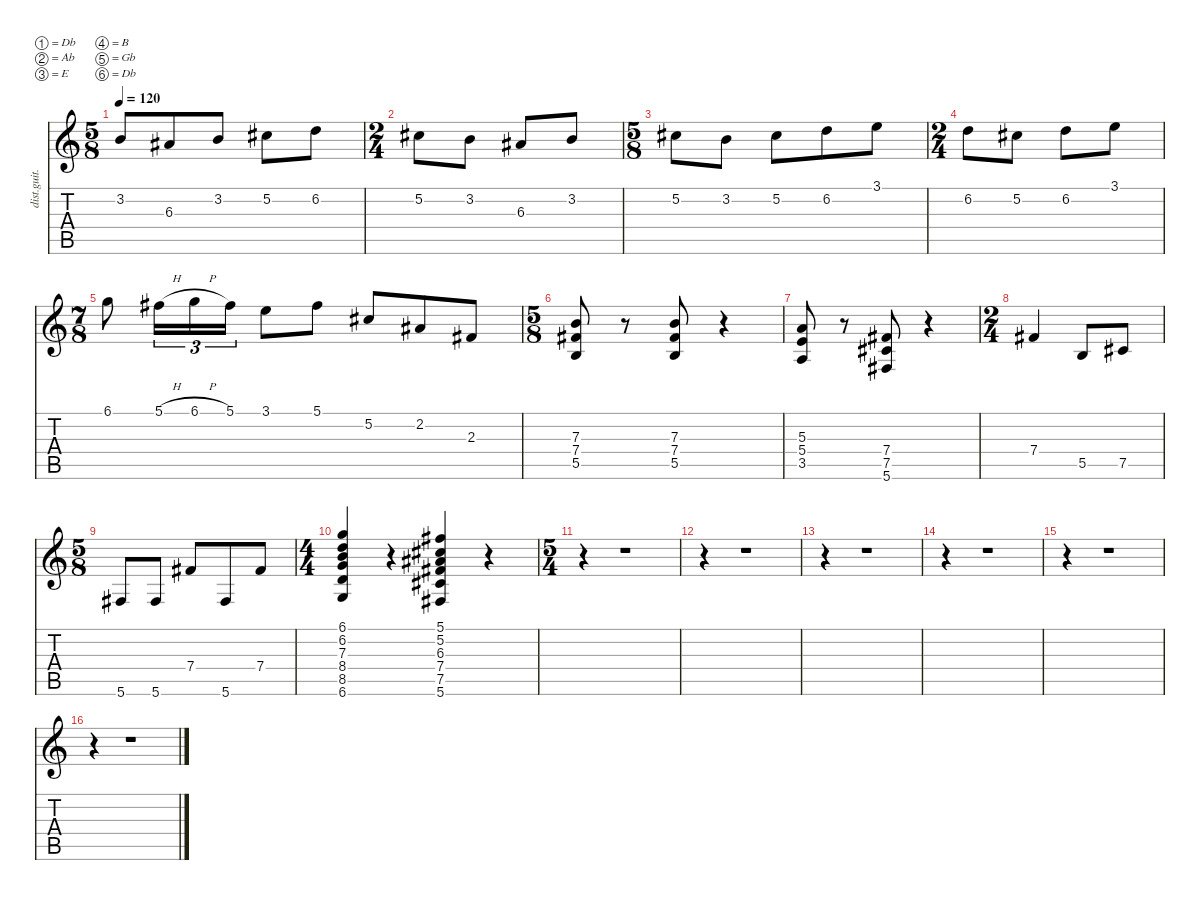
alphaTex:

\defaultSystemsLayout 4
\hideDynamics
\bracketExtendMode nobrackets
\otherSystemsTrackNameOrientation horizontal
\track ("D. Waring Gtr." "dist.guit.") {instrument distortionguitar}
\staff {score tabs}
\tuning (Db4 Ab3 E3 B2 Gb2 Db2)
\ts (5 8)
\tempo 120
\clef g2
\ks c
3.2.8{dy f beam Up} 6.3{acc #}.8{beam Up} 3.2.8{beam Down} 5.2{acc #}.8{beam Down} 6.2.8{beam Down} |
\ts (2 4)
\beaming (8 2 2)
5.2{acc #}.8{beam Down} 3.2.8{beam Down} 6.3{acc #}.8{beam Up} 3.2.8{beam Up} |
\ts (5 8)
\beaming (8 2 3)
5.2{acc #}.8{beam Down} 3.2.8{beam Down} 5.2{acc #}.8{beam Down} 6.2.8{beam Down} 3.1.8{beam Down} |
\ts (2 4)
\beaming (8 2 2)
6.2.8{beam Down} 5.2{acc #}.8{beam Down} 6.2.8{beam Down} 3.1.8{beam Down} |
\ts (7 8)
\beaming (8 2 2 3)
6.1.8{beam Down} 5.1{h acc #}.16{tu (3 2) beam Down} 6.1{h}.16{tu (3 2) beam Down} 5.1{acc #}.16{tu (3 2) beam Down} 3.1.8{beam Down} 5.1{acc #}.8{beam Down} 5.2{acc #}.8{beam Up} 2.2{acc #}.8{beam Up} 2.3{acc #}.8{beam Up} |
\ts (5 8)
\beaming (8 2 3)
(7.3 7.4{acc #} 5.5).8{beam Up} r.8{beam Up} (7.3 7.4{acc #} 5.5).8{beam Up} r.4{beam Up} |
(5.3 5.4 3.5).8{beam Up} r.8{beam Up} (7.4{acc #} 7.5{acc #} 5.6{acc #}).8{beam Up} r.4{beam Up} |
\ts (2 4)
\beaming (8 2 2)
7.4{acc #}.4{beam Up} 5.5.8{beam Up} 7.5{acc #}.8{beam Up} |
\ts (5 8)
\beaming (8 2 3)
5.6{acc #}.8{beam Up} 5.6{acc #}.8{beam Up} 7.4{acc #}.8{beam Up} 5.6{acc #}.8{beam Up} 7.4{acc #}.8{beam Up} |
\ts (4 4)
\beaming (8 4 4)
(6.1 6.2 7.3 8.4 8.5 6.6).4{beam Up} r.4{beam Up} (5.1{acc #} 5.2{acc #} 6.3{acc #} 7.4{acc #} 7.5{acc #} 5.6{acc #}).4{beam Up} r.4{beam Up} |
\ts (5 4)
\beaming (8 4 4 2)
r.4{beam Down} r.1{beam Down} |
r.4{beam Down} r.1{beam Down} |
r.4{beam Down} r.1{beam Down} |
r.4{beam Down} r.1{beam Down} |
r.4{beam Down} r.1{beam Down} |
r.4{beam Down} r.1{beam Down}
